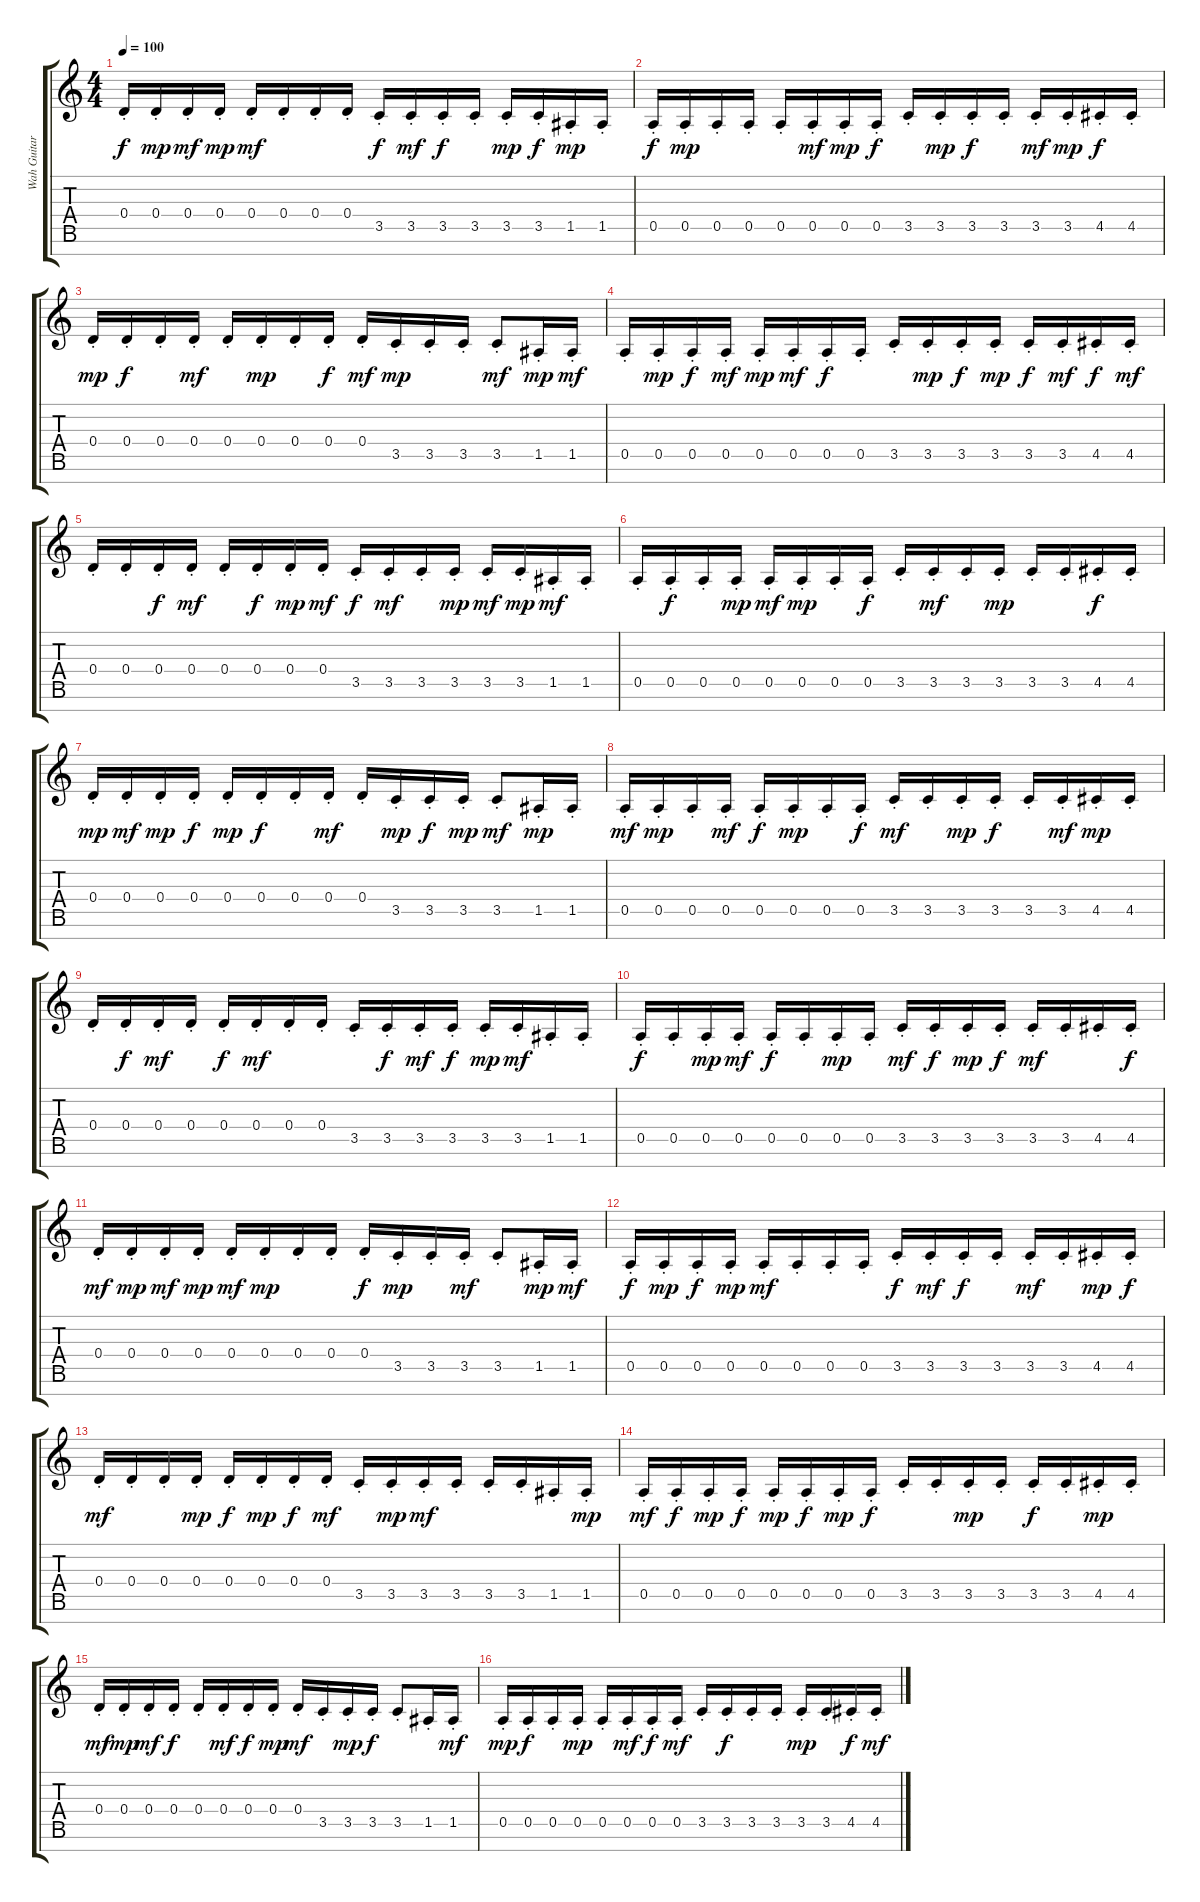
\track ("Wah Guitar" "Wah Guitar") {instrument overdrivenguitar}
\staff {score tabs}
\tuning (E4 B3 G3 D3 A2 E2 B1) {hide}
\ts (4 4)
\tempo 100
\clef g2
\ks c
0.4{st}.16{dy f} 0.4{st}.16{dy mp} 0.4{st}.16{dy mf} 0.4{st}.16{dy mp} 0.4{st}.16{dy mf} 0.4{st}.16 0.4{st}.16 0.4{st}.16 3.5{st}.16{dy f} 3.5{st}.16{dy mf} 3.5{st}.16{dy f} 3.5{st}.16 3.5{st}.16{dy mp} 3.5{st}.16{dy f} 1.5{st}.16{dy mp} 1.5{st}.16 |
0.5{st}.16{dy f} 0.5{st}.16{dy mp} 0.5{st}.16 0.5{st}.16 0.5{st}.16 0.5{st}.16{dy mf} 0.5{st}.16{dy mp} 0.5{st}.16{dy f} 3.5{st}.16 3.5{st}.16{dy mp} 3.5{st}.16{dy f} 3.5{st}.16 3.5{st}.16{dy mf} 3.5{st}.16{dy mp} 4.5{st}.16{dy f} 4.5{st}.16 |
0.4{st}.16{dy mp} 0.4{st}.16{dy f} 0.4{st}.16 0.4{st}.16{dy mf} 0.4{st}.16 0.4{st}.16{dy mp} 0.4{st}.16 0.4{st}.16{dy f} 0.4{st}.16{dy mf} 3.5{st}.16{dy mp} 3.5{st}.16 3.5{st}.16 3.5{st}.8{dy mf} 1.5{st}.16{dy mp} 1.5{st}.16{dy mf} |
0.5{st}.16 0.5{st}.16{dy mp} 0.5{st}.16{dy f} 0.5{st}.16{dy mf} 0.5{st}.16{dy mp} 0.5{st}.16{dy mf} 0.5{st}.16{dy f} 0.5{st}.16 3.5{st}.16 3.5{st}.16{dy mp} 3.5{st}.16{dy f} 3.5{st}.16{dy mp} 3.5{st}.16{dy f} 3.5{st}.16{dy mf} 4.5{st}.16{dy f} 4.5{st}.16{dy mf} |
0.4{st}.16 0.4{st}.16 0.4{st}.16{dy f} 0.4{st}.16{dy mf} 0.4{st}.16 0.4{st}.16{dy f} 0.4{st}.16{dy mp} 0.4{st}.16{dy mf} 3.5{st}.16{dy f} 3.5{st}.16{dy mf} 3.5{st}.16 3.5{st}.16{dy mp} 3.5{st}.16{dy mf} 3.5{st}.16{dy mp} 1.5{st}.16{dy mf} 1.5{st}.16 |
0.5{st}.16 0.5{st}.16{dy f} 0.5{st}.16 0.5{st}.16{dy mp} 0.5{st}.16{dy mf} 0.5{st}.16{dy mp} 0.5{st}.16 0.5{st}.16{dy f} 3.5{st}.16 3.5{st}.16{dy mf} 3.5{st}.16 3.5{st}.16{dy mp} 3.5{st}.16 3.5{st}.16 4.5{st}.16{dy f} 4.5{st}.16 |
0.4{st}.16{dy mp} 0.4{st}.16{dy mf} 0.4{st}.16{dy mp} 0.4{st}.16{dy f} 0.4{st}.16{dy mp} 0.4{st}.16{dy f} 0.4{st}.16 0.4{st}.16{dy mf} 0.4{st}.16 3.5{st}.16{dy mp} 3.5{st}.16{dy f} 3.5{st}.16{dy mp} 3.5{st}.8{dy mf} 1.5{st}.16{dy mp} 1.5{st}.16 |
0.5{st}.16{dy mf} 0.5{st}.16{dy mp} 0.5{st}.16 0.5{st}.16{dy mf} 0.5{st}.16{dy f} 0.5{st}.16{dy mp} 0.5{st}.16 0.5{st}.16{dy f} 3.5{st}.16{dy mf} 3.5{st}.16 3.5{st}.16{dy mp} 3.5{st}.16{dy f} 3.5{st}.16 3.5{st}.16{dy mf} 4.5{st}.16{dy mp} 4.5{st}.16 |
0.4{st}.16 0.4{st}.16{dy f} 0.4{st}.16{dy mf} 0.4{st}.16 0.4{st}.16{dy f} 0.4{st}.16{dy mf} 0.4{st}.16 0.4{st}.16 3.5{st}.16 3.5{st}.16{dy f} 3.5{st}.16{dy mf} 3.5{st}.16{dy f} 3.5{st}.16{dy mp} 3.5{st}.16{dy mf} 1.5{st}.16 1.5{st}.16 |
0.5{st}.16{dy f} 0.5{st}.16 0.5{st}.16{dy mp} 0.5{st}.16{dy mf} 0.5{st}.16{dy f} 0.5{st}.16 0.5{st}.16{dy mp} 0.5{st}.16 3.5{st}.16{dy mf} 3.5{st}.16{dy f} 3.5{st}.16{dy mp} 3.5{st}.16{dy f} 3.5{st}.16{dy mf} 3.5{st}.16 4.5{st}.16 4.5{st}.16{dy f} |
0.4{st}.16{dy mf} 0.4{st}.16{dy mp} 0.4{st}.16{dy mf} 0.4{st}.16{dy mp} 0.4{st}.16{dy mf} 0.4{st}.16{dy mp} 0.4{st}.16 0.4{st}.16 0.4{st}.16{dy f} 3.5{st}.16{dy mp} 3.5{st}.16 3.5{st}.16{dy mf} 3.5{st}.8 1.5{st}.16{dy mp} 1.5{st}.16{dy mf} |
0.5{st}.16{dy f} 0.5{st}.16{dy mp} 0.5{st}.16{dy f} 0.5{st}.16{dy mp} 0.5{st}.16{dy mf} 0.5{st}.16 0.5{st}.16 0.5{st}.16 3.5{st}.16{dy f} 3.5{st}.16{dy mf} 3.5{st}.16{dy f} 3.5{st}.16 3.5{st}.16{dy mf} 3.5{st}.16 4.5{st}.16{dy mp} 4.5{st}.16{dy f} |
0.4{st}.16{dy mf} 0.4{st}.16 0.4{st}.16 0.4{st}.16{dy mp} 0.4{st}.16{dy f} 0.4{st}.16{dy mp} 0.4{st}.16{dy f} 0.4{st}.16{dy mf} 3.5{st}.16 3.5{st}.16{dy mp} 3.5{st}.16{dy mf} 3.5{st}.16 3.5{st}.16 3.5{st}.16 1.5{st}.16 1.5{st}.16{dy mp} |
0.5{st}.16{dy mf} 0.5{st}.16{dy f} 0.5{st}.16{dy mp} 0.5{st}.16{dy f} 0.5{st}.16{dy mp} 0.5{st}.16{dy f} 0.5{st}.16{dy mp} 0.5{st}.16{dy f} 3.5{st}.16 3.5{st}.16 3.5{st}.16{dy mp} 3.5{st}.16 3.5{st}.16{dy f} 3.5{st}.16 4.5{st}.16{dy mp} 4.5{st}.16 |
0.4{st}.16{dy mf} 0.4{st}.16{dy mp} 0.4{st}.16{dy mf} 0.4{st}.16{dy f} 0.4{st}.16 0.4{st}.16{dy mf} 0.4{st}.16{dy f} 0.4{st}.16{dy mp} 0.4{st}.16{dy mf} 3.5{st}.16 3.5{st}.16{dy mp} 3.5{st}.16{dy f} 3.5{st}.8 1.5{st}.16 1.5{st}.16{dy mf} |
0.5{st}.16{dy mp} 0.5{st}.16{dy f} 0.5{st}.16 0.5{st}.16{dy mp} 0.5{st}.16 0.5{st}.16{dy mf} 0.5{st}.16{dy f} 0.5{st}.16{dy mf} 3.5{st}.16 3.5{st}.16{dy f} 3.5{st}.16 3.5{st}.16 3.5{st}.16{dy mp} 3.5{st}.16 4.5{st}.16{dy f} 4.5{st}.16{dy mf}
